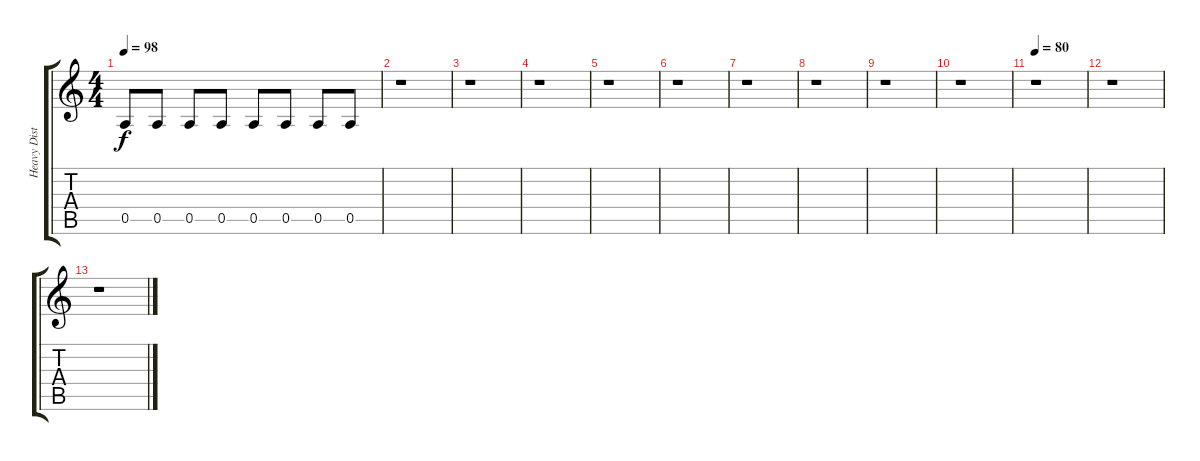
\track ("Heavy Distortion" "Heavy Dist") {instrument overdrivenguitar}
\staff {score tabs}
\tuning (E4 B3 G3 D3 A2 E2) {hide}
\ts (4 4)
\tempo 98
\clef g2
\ks c
0.5.8{dy f} 0.5.8 0.5.8 0.5.8 0.5.8 0.5.8 0.5.8 0.5.8 |
r.1 |
r.1 |
r.1 |
r.1 |
r.1 |
r.1 |
r.1 |
r.1 |
r.1 |
\tempo 80
r.1 |
r.1 |
r.1
